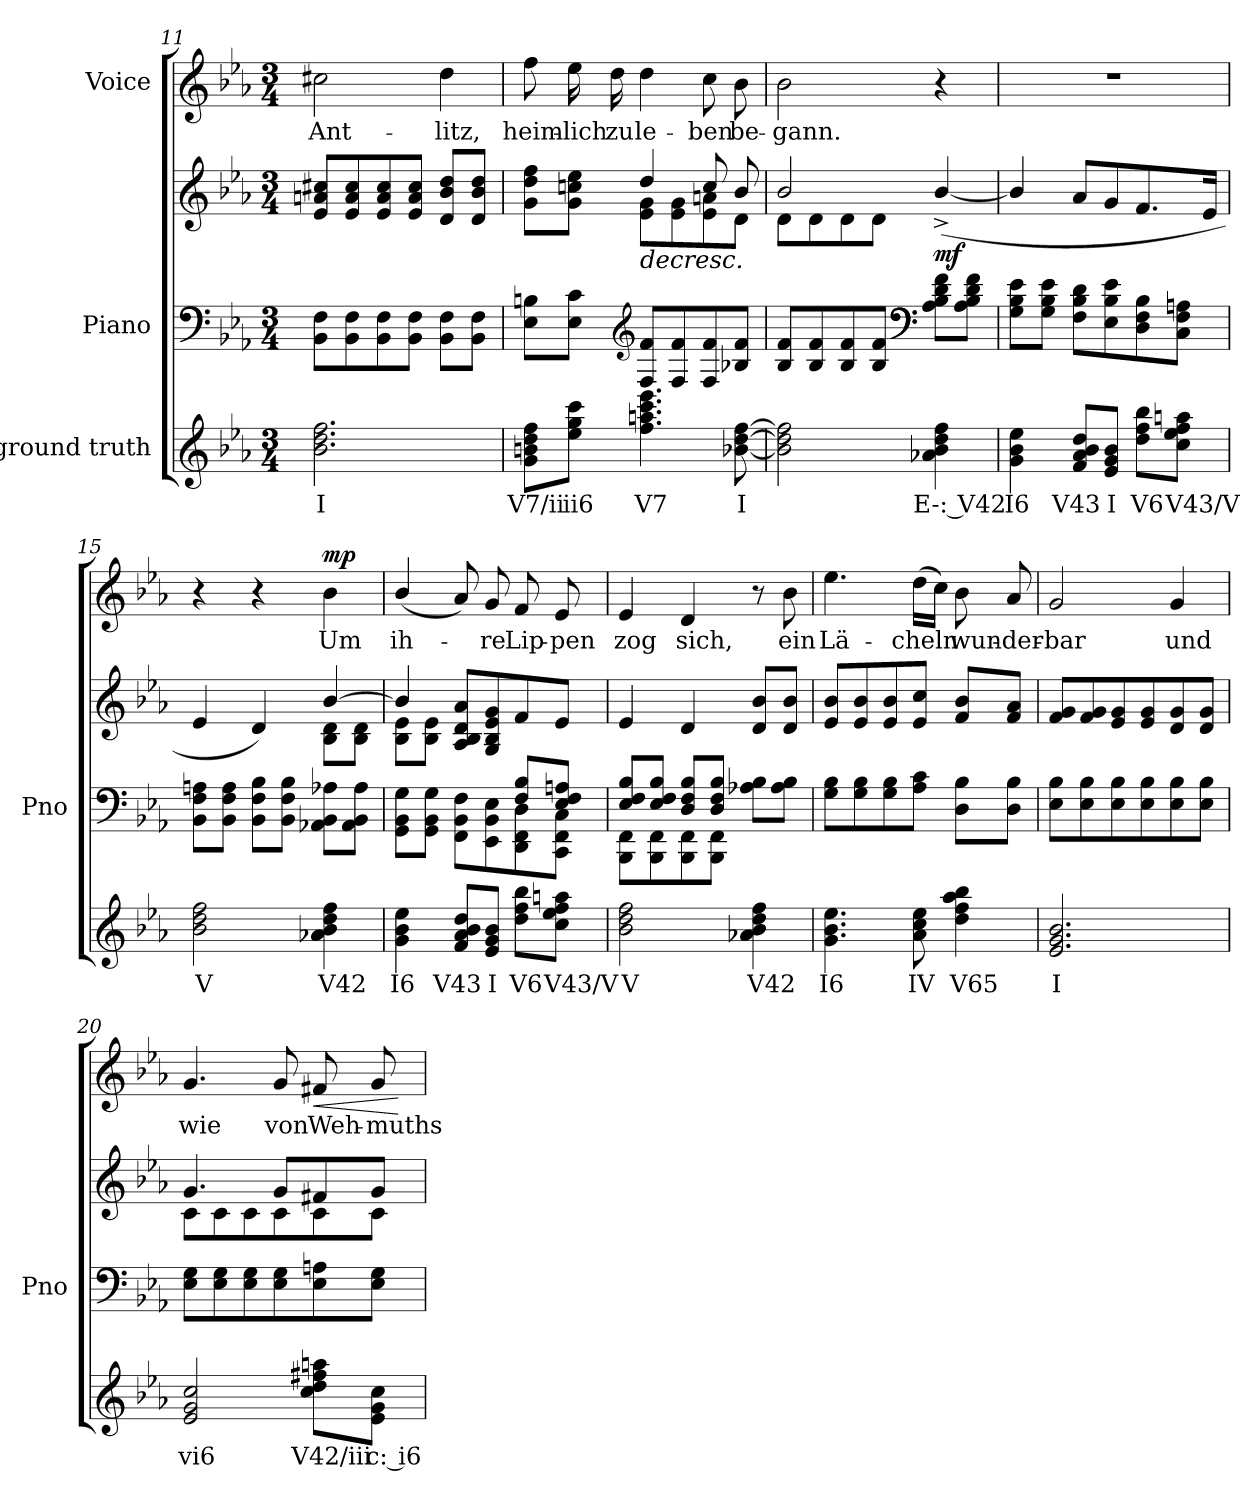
**kern	**text	**kern	**kern	**dynam	**kern	**text	**dynam
*part3	*part3	*part2	*part2	*part2	*part1	*part1	*part1
*staff4	*staff4	*staff3	*staff2	*staff2/3	*staff1	*staff1	*staff1
*I"ground truth	*	*I"Piano	*	*	*I"Voice	*	*
*	*	*I'Pno	*	*	*	*	*
*	*	*clefF4	*clefG2	*	*clefG2	*	*
*k[b-e-a-]	*	*k[b-e-a-]	*k[b-e-a-]	*	*k[b-e-a-]	*	*
*M3/4	*	*M3/4	*M3/4	*	*M3/4	*	*
*MM67	*	*MM67	*MM67	*	*MM67	*	*
=11	=11	=11	=11	=11	=11	=11	=11
!	!	!	!	!	!	!LO:LY:b	!
2.b- 2.dd 2.ff	I	8BB-\ 8F\L	8e-/ 8an/ 8cc#X/L	.	2cc#X\	Ant-	.
.	.	8BB-\ 8F\	8e-/ 8a/ 8cc#/	.	.	.	.
.	.	8BB-\ 8F\	8e-/ 8a/ 8cc#/	.	.	.	.
.	.	8BB-\ 8F\J	8e-/ 8a/ 8cc#/J	.	.	.	.
!	!	!	!	!	!	!LO:LY:b	!
.	.	8BB-\ 8F\L	8d/ 8b-/ 8dd/L	.	4dd\	-litz,	.
.	.	8BB-\ 8F\J	8d/ 8b-/ 8dd/J	.	.	.	.
=12	=12	=12	=12	=12	=12	=12	=12
*	*	*	*	*	*MM68	*	*
*	*	*	*^	*	*	*	*
!	!	!	!	!	!	!	!LO:LY:b	!
8g 8bn 8dd 8ffL	V7/ii	8E-\ 8Bn\L	4ryy	8g\ 8dd\ 8ff\L	.	8ff\	heim-	.
!	!	!	!	!	!	!	!LO:LY:b	!
8ee- 8gg 8cccJ	ii6	8E-\ 8c\J	.	8g\ 8ccn\ 8ee-\J	.	16ee-\	-lich	.
!	!	!	!	!	!	!	!LO:LY:b	!
.	.	.	.	.	.	16dd\	zu	.
*	*	*clefG2	*	*	*	*	*	*
!	!	!	!	!	!LO:HP:b	!	!	!
!	!	!	!	!	!	!	!LO:LY:b	!
4.ff 4.aan 4.ccc 4.eee-	V7	8F/ 8f/L	4dd/	8e-\ 8g\L	>	4dd\	le-	.
.	.	8F/ 8f/	.	8e-\ 8g\	.	.	.	.
*	*	*	*	*	*	*MM69	*	*
!	!	!	!	!	!	!	!LO:LY:b	!
.	.	8F/ 8f/	8cc/	8e-\ 8an\	.	8cc\	-ben	.
!	!	!	!	!	!	!	!LO:LY:b	!
[8b-X [8dd [8ff	I	8B-X/ 8f/J	8b-/	8d\J	.	8b-\	be-	.
=13	=13	=13	=13	=13	=13	=13	=13	=13
*	*	*	*	*	*	*MM70	*	*
*	*	*^	*	*	*	*	*	*
!	!	!	!	!	!	!	!	!LO:LY:b	!
2b-] 2dd] 2ff]	.	2ryy	8B-/ 8f/L	2b-/	8d\L	.	2b-\	-gann.	.
.	.	.	8B-/ 8f/	.	8d\	.	.	.	.
.	.	.	8B-/ 8f/	.	8d\	.	.	.	.
.	.	.	8B-/ 8f/J	.	8d\J	.	.	.	.
*	*	*clefF4	*	*	*	*	*	*	*
*	*	*	*	*	*	*	*MM72	*	*
!	!	!	!	!	!	!LO:DY:b	!	!	!
4a-X 4b- 4dd 4ff	E-: V42	4ryy	8A-\ 8B-\ 8d\ 8f\L	(>[4b-^/	4ryy	mf	4r	.	.
.	.	.	8A-\ 8B-\ 8d\ 8f\J	.	.	.	.	.	.
*	*	*v	*v	*	*	*	*	*	*
*	*	*	*v	*v	*	*	*	*
=14	=14	=14	=14	=14	=14	=14	=14
4g 4b- 4ee-	I6	8G\ 8B-\ 8e-\L	4b-/]	.	2.r	.	.
.	.	8G\ 8B-\ 8e-\J	.	.	.	.	.
8f 8a- 8b- 8ddL	V43	8F\ 8B-\ 8d\L	8a-/L	.	.	.	.
8e- 8g 8b-J	I	8E-\ 8B-\ 8e-\	8g/	.	.	.	.
8dd 8ff 8bb-L	V6	8D\ 8F\ 8B-\	8.f/	.	.	.	.
8cc 8ee- 8ff 8aanJ	V43/V	8C\ 8F\ 8An\J	.	.	.	.	.
.	.	.	16e-/Jk	.	.	.	.
.	.	.	.	]	.	.	.
=15	=15	=15	=15	=15	=15	=15	=15
*	*	*^	*^	*	*	*	*
2b- 2dd 2ff	V	2ryy	8BB-\ 8F\ 8An\L	4e-/	2ryy	.	4r	.	.
.	.	.	8BB-\ 8F\ 8A\J	.	.	.	.	.	.
.	.	.	8BB-\ 8F\ 8B-\L	4d/)	.	.	4r	.	.
.	.	.	8BB-\ 8F\ 8B-\J	.	.	.	.	.	.
!	!	!	!	!	!	!	!	!LO:LY:b	!LO:DY:b
4a-X 4b- 4dd 4ff	V42	4ryy	8AA-X\ 8BB-\ 8A-X\L	[4b-/	8B-\ 8d\L	.	4b-\	Um	mp
.	.	.	8AA-\ 8BB-\ 8A-\J	.	8B-\ 8d\J	.	.	.	.
*	*	*v	*v	*	*	*	*	*	*
=16	=16	=16	=16	=16	=16	=16	=16	=16
*	*	*^	*	*	*	*	*	*
*	*	*	*^	*	*	*	*	*	*
!	!	!	!	!	!	!	!	!	!LO:LY:b	!
4g 4b- 4ee-	I6	4ryy	2ryy	8GG\ 8BB-\ 8G\L	4b-/]	8B-\ 8e-\L	.	(<4b-/	ih-	.
.	.	.	.	8GG\ 8BB-\ 8G\J	.	8B-\ 8e-\J	.	.	.	.
8f 8a- 8b- 8ddL	V43	2ryy	.	8FF\ 8BB-\ 8F\L	8A-/ 8B-/ 8d/ 8a-/L	2ryy	.	8a-/)	.	.
!	!	!	!	!	!	!	!	!	!LO:LY:b	!
8e- 8g 8b-J	I	.	.	8EE-\ 8BB-\ 8E-\	8G/ 8B-/ 8e-/ 8g/	.	.	8g/	-re	.
!	!	!	!	!	!	!	!	!	!LO:LY:b	!
8dd 8ff 8bb-L	V6	.	8F/ 8B-/L	8DD\ 8FF\ 8D\	8f/	.	.	8f/	Lip-	.
!	!	!	!	!	!	!	!	!	!LO:LY:b	!
8cc 8ee- 8ff 8aanJ	V43/V	.	8E-/ 8F/ 8An/J	8CC\ 8FF\ 8C\J	8e-/J	.	.	8e-/	-pen	.
*	*	*v	*v	*v	*	*	*	*	*	*
*	*	*	*v	*v	*	*	*	*
=17	=17	=17	=17	=17	=17	=17	=17
*	*	*^	*	*	*	*	*
*	*	*	*^	*	*	*	*	*
!	!	!	!	!	!	!	!	!LO:LY:b	!
*	*	*	*v	*v	*	*	*	*	*
2b- 2dd 2ff	V	8E-/ 8F/ 8B-/L	8BBB-\ 8FF\L	4e-/	.	4e-/	zog	.
.	.	8E-/ 8F/ 8B-/J	8BBB-\ 8FF\	.	.	.	.	.
!	!	!	!	!	!	!	!LO:LY:b	!
.	.	8D/ 8F/ 8B-/L	8BBB-\ 8FF\	4d/	.	4d/	sich,	.
.	.	8D/ 8F/ 8B-/J	8BBB-\ 8FF\J	.	.	.	.	.
4a-X 4b- 4dd 4ff	V42	4rAyy	8A-X\ 8B-\L	8d/ 8b-/L	.	8r	.	.
!	!	!	!	!	!	!	!LO:LY:b	!
.	.	.	8A-\ 8B-\J	8d/ 8b-/J	.	8b-\	ein	.
*	*	*v	*v	*	*	*	*	*
=18	=18	=18	=18	=18	=18	=18	=18
*	*	*^	*	*	*	*	*
!	!	!	!	!	!	!	!LO:LY:b	!
*	*	*v	*v	*	*	*	*	*
4.g 4.b- 4.ee-	I6	8G\ 8B-\L	8e-/ 8b-/L	.	4.ee-\	Lä-	.
.	.	8G\ 8B-\	8e-/ 8b-/	.	.	.	.
.	.	8G\ 8B-\	8e-/ 8b-/	.	.	.	.
!	!	!	!	!	!	!LO:LY:b	!
8a- 8cc 8ee-	IV	8A-\ 8c\J	8e-/ 8cc/J	.	(>16dd\LL	-cheln	.
.	.	.	.	.	16cc\JJ)	.	.
!	!	!	!	!	!	!LO:LY:b	!
4dd 4ff 4aa- 4bb-	V65	8D\ 8B-\L	8f/ 8b-/L	.	8b-\	wun-	.
!	!	!	!	!	!	!LO:LY:b	!
.	.	8D\ 8B-\J	8f/ 8a-/J	.	8a-/	-der-	.
=19	=19	=19	=19	=19	=19	=19	=19
!	!	!	!	!	!	!LO:LY:b	!
2.e- 2.g 2.b-	I	8E-\ 8B-\L	8f/ 8g/L	.	2g/	-bar	.
.	.	8E-\ 8B-\	8f/ 8g/	.	.	.	.
.	.	8E-\ 8B-\	8e-/ 8g/	.	.	.	.
.	.	8E-\ 8B-\	8e-/ 8g/	.	.	.	.
!	!	!	!	!	!	!LO:LY:b	!
.	.	8E-\ 8B-\	8d/ 8g/	.	4g/	und	.
.	.	8E-\ 8B-\J	8d/ 8g/J	.	.	.	.
=20	=20	=20	=20	=20	=20	=20	=20
*	*	*	*^	*	*	*	*
!	!	!	!	!	!	!	!LO:LY:b	!
2e- 2g 2cc	vi6	8E-\ 8G\L	4.g/	8c\L	.	4.g/	wie	.
.	.	8E-\ 8G\	.	8c\	.	.	.	.
.	.	8E-\ 8G\	.	8c\	.	.	.	.
!	!	!	!	!	!	!	!LO:LY:b	!
.	.	8E-\ 8G\	8g/L	8c\	.	8g/	von	.
!	!	!	!	!	!	!	!LO:LY:b	!LO:HP:b
8cc 8dd 8ff#X 8aanL	V42/iii	8E-\ 8An\	8f#X/	8c\	.	8f#X/	Weh-	<
!	!	!	!	!	!	!	!LO:LY:b	!
8e- 8g 8ccJ	c: i6	8E-\ 8G\J	8g/J	8c\J	.	8g/	-muths-	.
*	*	*	*v	*v	*	*	*	*
.	.	.	.	.	.	.	[
=	=	=	=	=	=	=	=
*-	*-	*-	*-	*-	*-	*-	*-
